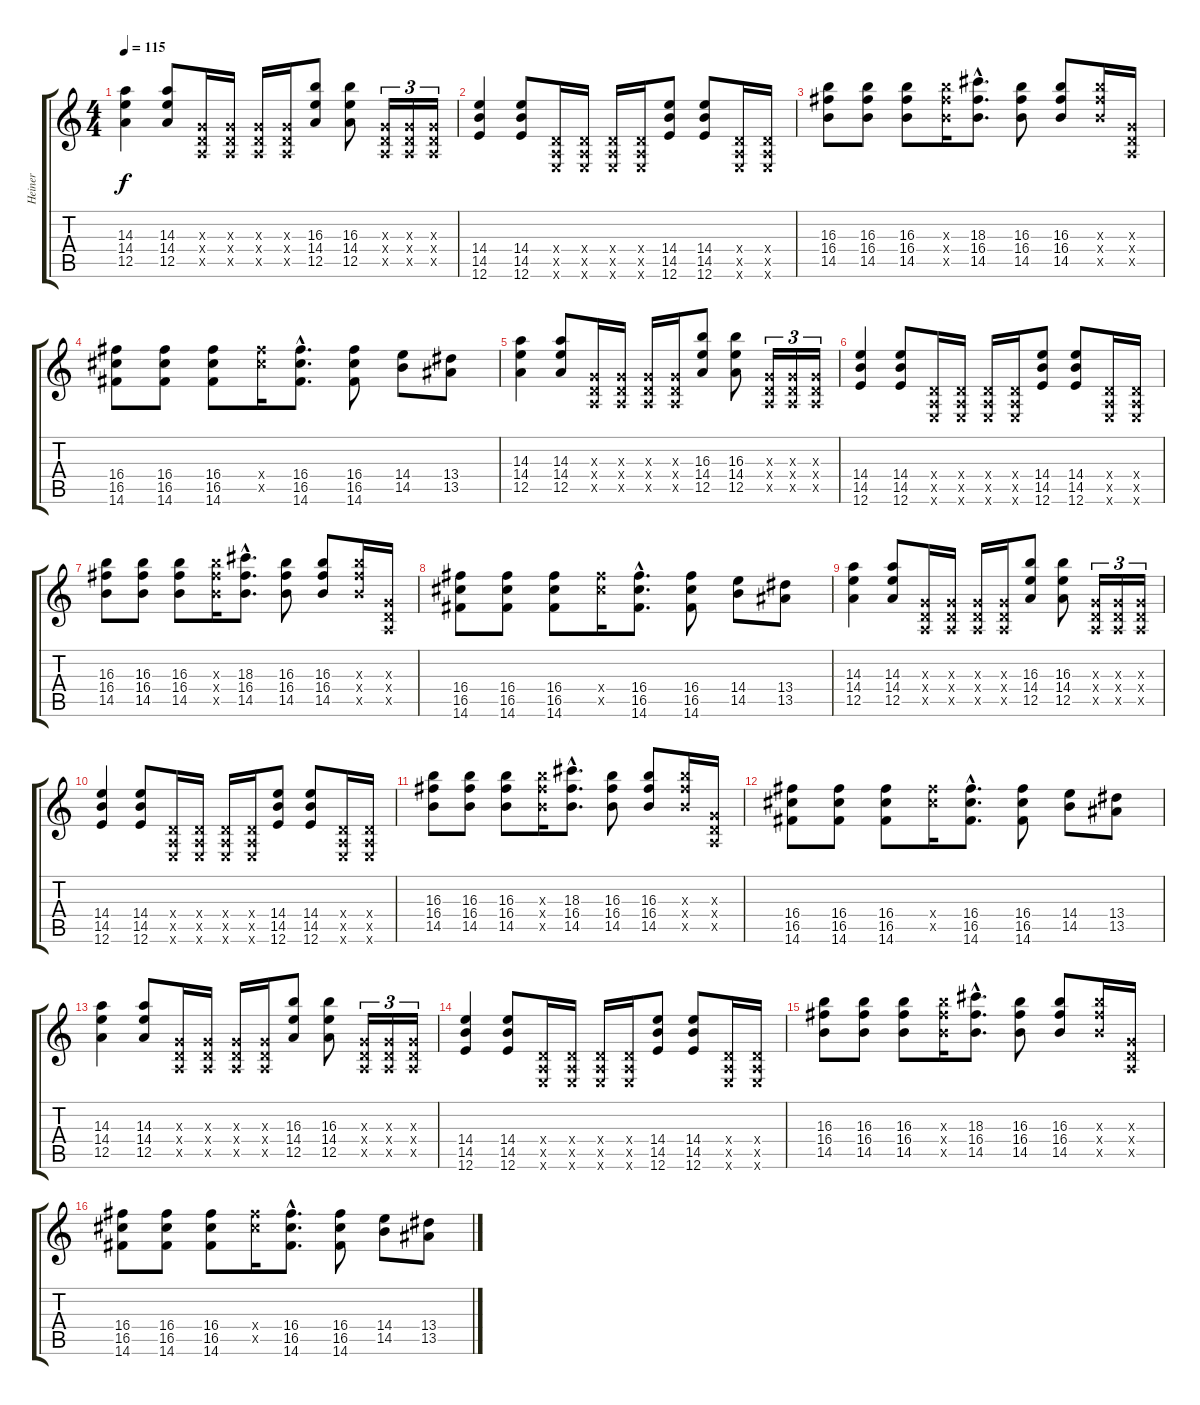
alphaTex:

\track ("Heiner" "Heiner") {instrument overdrivenguitar}
\staff {score tabs}
\tuning (E4 B3 G3 D3 A2 E2) {hide}
\ts (4 4)
\tempo 115
\clef g2
\ks c
(14.3 14.4 12.5).4{dy f} (14.3 14.4 12.5).8 (0.3{x} 0.4{x} 0.5{x}).16 (0.3{x} 0.4{x} 0.5{x}).16 (0.3{x} 0.4{x} 0.5{x}).16 (0.3{x} 0.4{x} 0.5{x}).16 (16.3 14.4 12.5).8 (16.3 14.4 12.5).8 (0.3{x} 0.4{x} 0.5{x}).16{tu (3 2)} (0.3{x} 0.4{x} 0.5{x}).16{tu (3 2)} (0.3{x} 0.4{x} 0.5{x}).16{tu (3 2)} |
(14.4 14.5 12.6).4 (14.4 14.5 12.6).8 (0.4{x} 0.5{x} 0.6{x}).16 (0.4{x} 0.5{x} 0.6{x}).16 (0.4{x} 0.5{x} 0.6{x}).16 (0.4{x} 0.5{x} 0.6{x}).16 (14.4 14.5 12.6).8 (14.4 14.5 12.6).8 (0.4{x} 0.5{x} 0.6{x}).16 (0.4{x} 0.5{x} 0.6{x}).16 |
(16.3 16.4 14.5).8 (16.3 16.4 14.5).8 (16.3 16.4 14.5).8 (16.3{x} 16.4{x} 14.5{x}).16 (18.3{hac} 16.4{hac} 14.5{hac}).8{d} (16.3 16.4 14.5).8 (16.3 16.4 14.5).8 (16.3{x} 16.4{x} 14.5{x}).16 (0.3{x} 0.4{x} 0.5{x}).16 |
(16.4 16.5 14.6).8 (16.4 16.5 14.6).8 (16.4 16.5 14.6).8 (16.4{x} 16.5{x}).16 (16.4{hac} 16.5{hac} 14.6{hac}).8{d} (16.4 16.5 14.6).8 (14.4 14.5).8 (13.4 13.5).8 |
(14.3 14.4 12.5).4 (14.3 14.4 12.5).8 (0.3{x} 0.4{x} 0.5{x}).16 (0.3{x} 0.4{x} 0.5{x}).16 (0.3{x} 0.4{x} 0.5{x}).16 (0.3{x} 0.4{x} 0.5{x}).16 (16.3 14.4 12.5).8 (16.3 14.4 12.5).8 (0.3{x} 0.4{x} 0.5{x}).16{tu (3 2)} (0.3{x} 0.4{x} 0.5{x}).16{tu (3 2)} (0.3{x} 0.4{x} 0.5{x}).16{tu (3 2)} |
(14.4 14.5 12.6).4 (14.4 14.5 12.6).8 (0.4{x} 0.5{x} 0.6{x}).16 (0.4{x} 0.5{x} 0.6{x}).16 (0.4{x} 0.5{x} 0.6{x}).16 (0.4{x} 0.5{x} 0.6{x}).16 (14.4 14.5 12.6).8 (14.4 14.5 12.6).8 (0.4{x} 0.5{x} 0.6{x}).16 (0.4{x} 0.5{x} 0.6{x}).16 |
(16.3 16.4 14.5).8 (16.3 16.4 14.5).8 (16.3 16.4 14.5).8 (16.3{x} 16.4{x} 14.5{x}).16 (18.3{hac} 16.4{hac} 14.5{hac}).8{d} (16.3 16.4 14.5).8 (16.3 16.4 14.5).8 (16.3{x} 16.4{x} 14.5{x}).16 (0.3{x} 0.4{x} 0.5{x}).16 |
(16.4 16.5 14.6).8 (16.4 16.5 14.6).8 (16.4 16.5 14.6).8 (16.4{x} 16.5{x}).16 (16.4{hac} 16.5{hac} 14.6{hac}).8{d} (16.4 16.5 14.6).8 (14.4 14.5).8 (13.4 13.5).8 |
(14.3 14.4 12.5).4 (14.3 14.4 12.5).8 (0.3{x} 0.4{x} 0.5{x}).16 (0.3{x} 0.4{x} 0.5{x}).16 (0.3{x} 0.4{x} 0.5{x}).16 (0.3{x} 0.4{x} 0.5{x}).16 (16.3 14.4 12.5).8 (16.3 14.4 12.5).8 (0.3{x} 0.4{x} 0.5{x}).16{tu (3 2)} (0.3{x} 0.4{x} 0.5{x}).16{tu (3 2)} (0.3{x} 0.4{x} 0.5{x}).16{tu (3 2)} |
(14.4 14.5 12.6).4 (14.4 14.5 12.6).8 (0.4{x} 0.5{x} 0.6{x}).16 (0.4{x} 0.5{x} 0.6{x}).16 (0.4{x} 0.5{x} 0.6{x}).16 (0.4{x} 0.5{x} 0.6{x}).16 (14.4 14.5 12.6).8 (14.4 14.5 12.6).8 (0.4{x} 0.5{x} 0.6{x}).16 (0.4{x} 0.5{x} 0.6{x}).16 |
(16.3 16.4 14.5).8 (16.3 16.4 14.5).8 (16.3 16.4 14.5).8 (16.3{x} 16.4{x} 14.5{x}).16 (18.3{hac} 16.4{hac} 14.5{hac}).8{d} (16.3 16.4 14.5).8 (16.3 16.4 14.5).8 (16.3{x} 16.4{x} 14.5{x}).16 (0.3{x} 0.4{x} 0.5{x}).16 |
(16.4 16.5 14.6).8 (16.4 16.5 14.6).8 (16.4 16.5 14.6).8 (16.4{x} 16.5{x}).16 (16.4{hac} 16.5{hac} 14.6{hac}).8{d} (16.4 16.5 14.6).8 (14.4 14.5).8 (13.4 13.5).8 |
(14.3 14.4 12.5).4 (14.3 14.4 12.5).8 (0.3{x} 0.4{x} 0.5{x}).16 (0.3{x} 0.4{x} 0.5{x}).16 (0.3{x} 0.4{x} 0.5{x}).16 (0.3{x} 0.4{x} 0.5{x}).16 (16.3 14.4 12.5).8 (16.3 14.4 12.5).8 (0.3{x} 0.4{x} 0.5{x}).16{tu (3 2)} (0.3{x} 0.4{x} 0.5{x}).16{tu (3 2)} (0.3{x} 0.4{x} 0.5{x}).16{tu (3 2)} |
(14.4 14.5 12.6).4 (14.4 14.5 12.6).8 (0.4{x} 0.5{x} 0.6{x}).16 (0.4{x} 0.5{x} 0.6{x}).16 (0.4{x} 0.5{x} 0.6{x}).16 (0.4{x} 0.5{x} 0.6{x}).16 (14.4 14.5 12.6).8 (14.4 14.5 12.6).8 (0.4{x} 0.5{x} 0.6{x}).16 (0.4{x} 0.5{x} 0.6{x}).16 |
(16.3 16.4 14.5).8 (16.3 16.4 14.5).8 (16.3 16.4 14.5).8 (16.3{x} 16.4{x} 14.5{x}).16 (18.3{hac} 16.4{hac} 14.5{hac}).8{d} (16.3 16.4 14.5).8 (16.3 16.4 14.5).8 (16.3{x} 16.4{x} 14.5{x}).16 (0.3{x} 0.4{x} 0.5{x}).16 |
(16.4 16.5 14.6).8 (16.4 16.5 14.6).8 (16.4 16.5 14.6).8 (16.4{x} 16.5{x}).16 (16.4{hac} 16.5{hac} 14.6{hac}).8{d} (16.4 16.5 14.6).8 (14.4 14.5).8 (13.4 13.5).8
